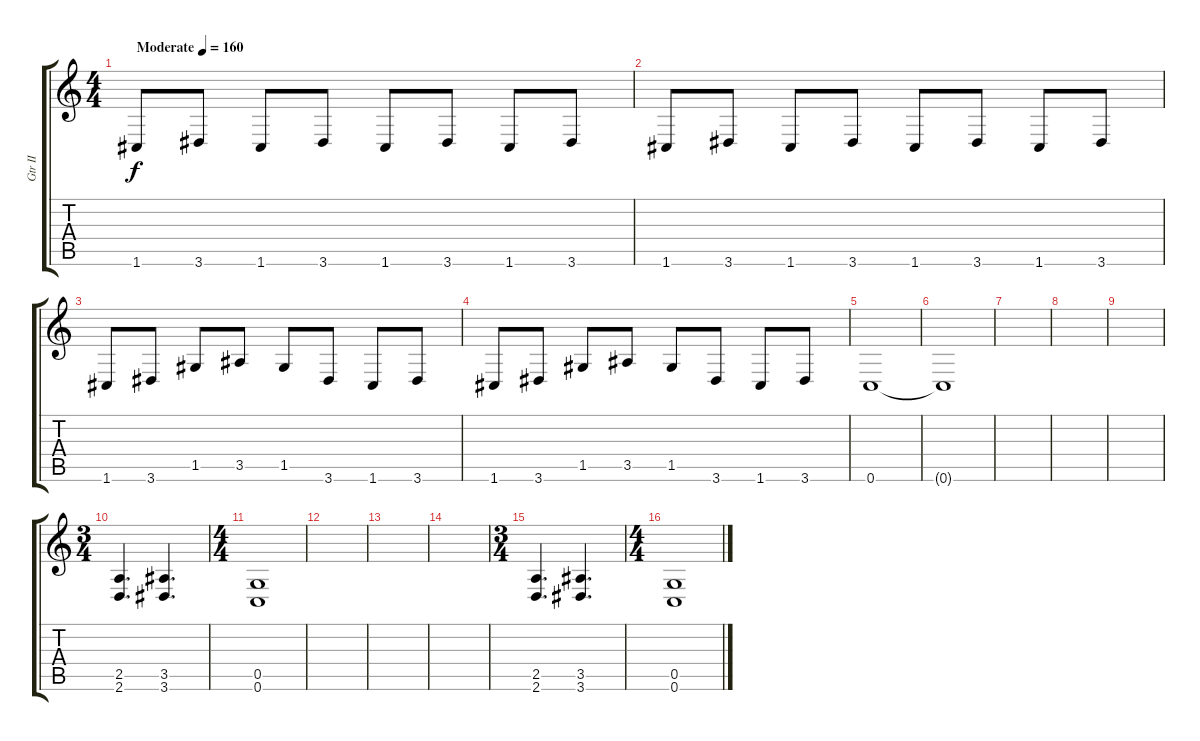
\track ("Gtr II" "Gtr II") {instrument overdrivenguitar}
\staff {score tabs}
\tuning (D4 A3 F3 C3 G2 C2) {hide}
\ts (4 4)
\tempo (160 "Moderate")
\clef g2
\ks c
1.6.8{dy f instrument overdrivenguitar} 3.6.8 1.6.8 3.6.8 1.6.8 3.6.8 1.6.8 3.6.8 |
1.6.8 3.6.8 1.6.8 3.6.8 1.6.8 3.6.8 1.6.8 3.6.8 |
1.6.8 3.6.8 1.5.8 3.5.8 1.5.8 3.6.8 1.6.8 3.6.8 |
1.6.8 3.6.8 1.5.8 3.5.8 1.5.8 3.6.8 1.6.8 3.6.8 |
0.6.1 |
0.6{t}.1 |
|
|
|
\ts (3 4)
(2.5 2.6).4{d} (3.5 3.6).4{d} |
\ts (4 4)
(0.5 0.6).1 |
|
|
|
\ts (3 4)
(2.5 2.6).4{d} (3.5 3.6).4{d} |
\ts (4 4)
(0.5 0.6).1
